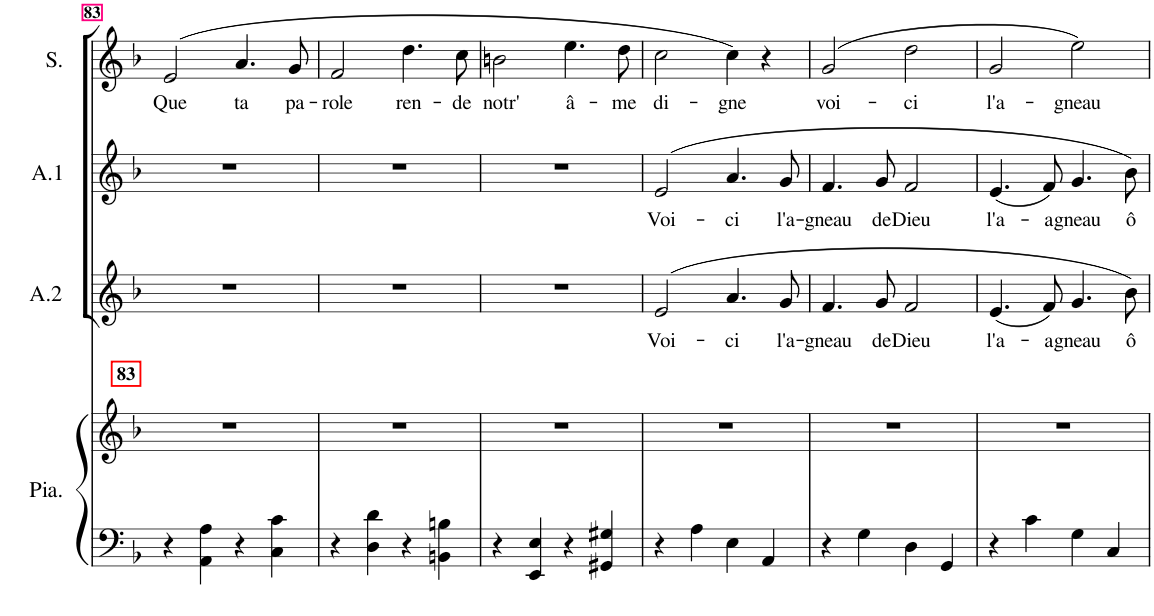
**kern	**kern	**text	**kern	**text	**kern	**text
*part4	*part3	*part3	*part2	*part2	*part1	*part1
*staff4	*staff3	*staff3	*staff2	*staff2	*staff1	*staff1
*I"Piano	*I"Alto 2	*	*I"Alto 1	*	*I"Soprano	*
*I'Pia.	*I'A.2	*	*I'A.1	*	*I'S.	*
!!LO:PB:g=z
*clefF4	*clefG2	*	*clefG2	*	*clefG2	*
*k[b-]	*k[b-]	*	*k[b-]	*	*k[b-]	*
*M2/2	*M2/2	*	*M2/2	*	*M2/2	*
*met(c|)	*met(c|)	*	*met(c|)	*	*met(c|)	*
=83	=83	=83	=83	=83	=83	=83
!	!	!	!	!	!	!LO:LY:b
4r	1r	.	1r	.	(2e/	Que
4AA\ 4A\	.	.	.	.	.	.
!	!	!	!	!	!	!LO:LY:b
4r	.	.	.	.	4.a/	ta
4C\ 4c\	.	.	.	.	.	.
!	!	!	!	!	!	!LO:LY:b
.	.	.	.	.	8g/	pa-
=84	=84	=84	=84	=84	=84	=84
!	!	!	!	!	!	!LO:LY:b
4r	1r	.	1r	.	2f/	-role
4D\ 4d\	.	.	.	.	.	.
!	!	!	!	!	!	!LO:LY:b
4r	.	.	.	.	4.dd\	ren-
4BBn\ 4Bn\	.	.	.	.	.	.
!	!	!	!	!	!	!LO:LY:b
.	.	.	.	.	8cc\	-de
=85	=85	=85	=85	=85	=85	=85
!	!	!	!	!	!	!LO:LY:b
4r	1r	.	1r	.	2bn\	notr'
4EE/ 4E/	.	.	.	.	.	.
!	!	!	!	!	!	!LO:LY:b
4r	.	.	.	.	4.ee\	â-
4GG#X/ 4G#X/	.	.	.	.	.	.
!	!	!	!	!	!	!LO:LY:b
.	.	.	.	.	8dd\	-me
=86	=86	=86	=86	=86	=86	=86
!	!	!LO:LY:b	!	!LO:LY:b	!	!LO:LY:b
4r	(2e/	Voi-	(2e/	Voi-	2cc\	di-
4A\	.	.	.	.	.	.
!	!	!LO:LY:b	!	!LO:LY:b	!	!LO:LY:b
4E\	4.a/	-ci	4.a/	-ci	4cc\)	-gne
4AA/	.	.	.	.	4r	.
!	!	!LO:LY:b	!	!LO:LY:b	!	!
.	8g/	l'a-	8g/	l'a-	.	.
=87	=87	=87	=87	=87	=87	=87
!	!	!LO:LY:b	!	!LO:LY:b	!	!LO:LY:b
4r	4.f/	-gneau	4.f/	-gneau	(2g/	voi-
4G\	.	.	.	.	.	.
!	!	!LO:LY:b	!	!LO:LY:b	!	!
.	8g/	de	8g/	de	.	.
!	!	!LO:LY:b	!	!LO:LY:b	!	!LO:LY:b
4D\	2f/	Dieu	2f/	Dieu	2dd\	-ci
4GG/	.	.	.	.	.	.
=88	=88	=88	=88	=88	=88	=88
!	!	!LO:LY:b	!	!LO:LY:b	!	!LO:LY:b
4r	(4.e/	l'a-	(4.e/	l'a-	2g/	l'a-
4c\	.	.	.	.	.	.
!	!	!LO:LY:b	!	!LO:LY:b	!	!
.	8f/)	-a-	8f/)	-a-	.	.
!	!	!LO:LY:b	!	!LO:LY:b	!	!LO:LY:b
4G\	4.g/	-gneau	4.g/	-gneau	2ee\)	-gneau
4C/	.	.	.	.	.	.
!	!	!LO:LY:b	!	!LO:LY:b	!	!
.	8b-\)	ô	8b-\)	ô	.	.
=	=	=	=	=	=	=
*-	*-	*-	*-	*-	*-	*-
